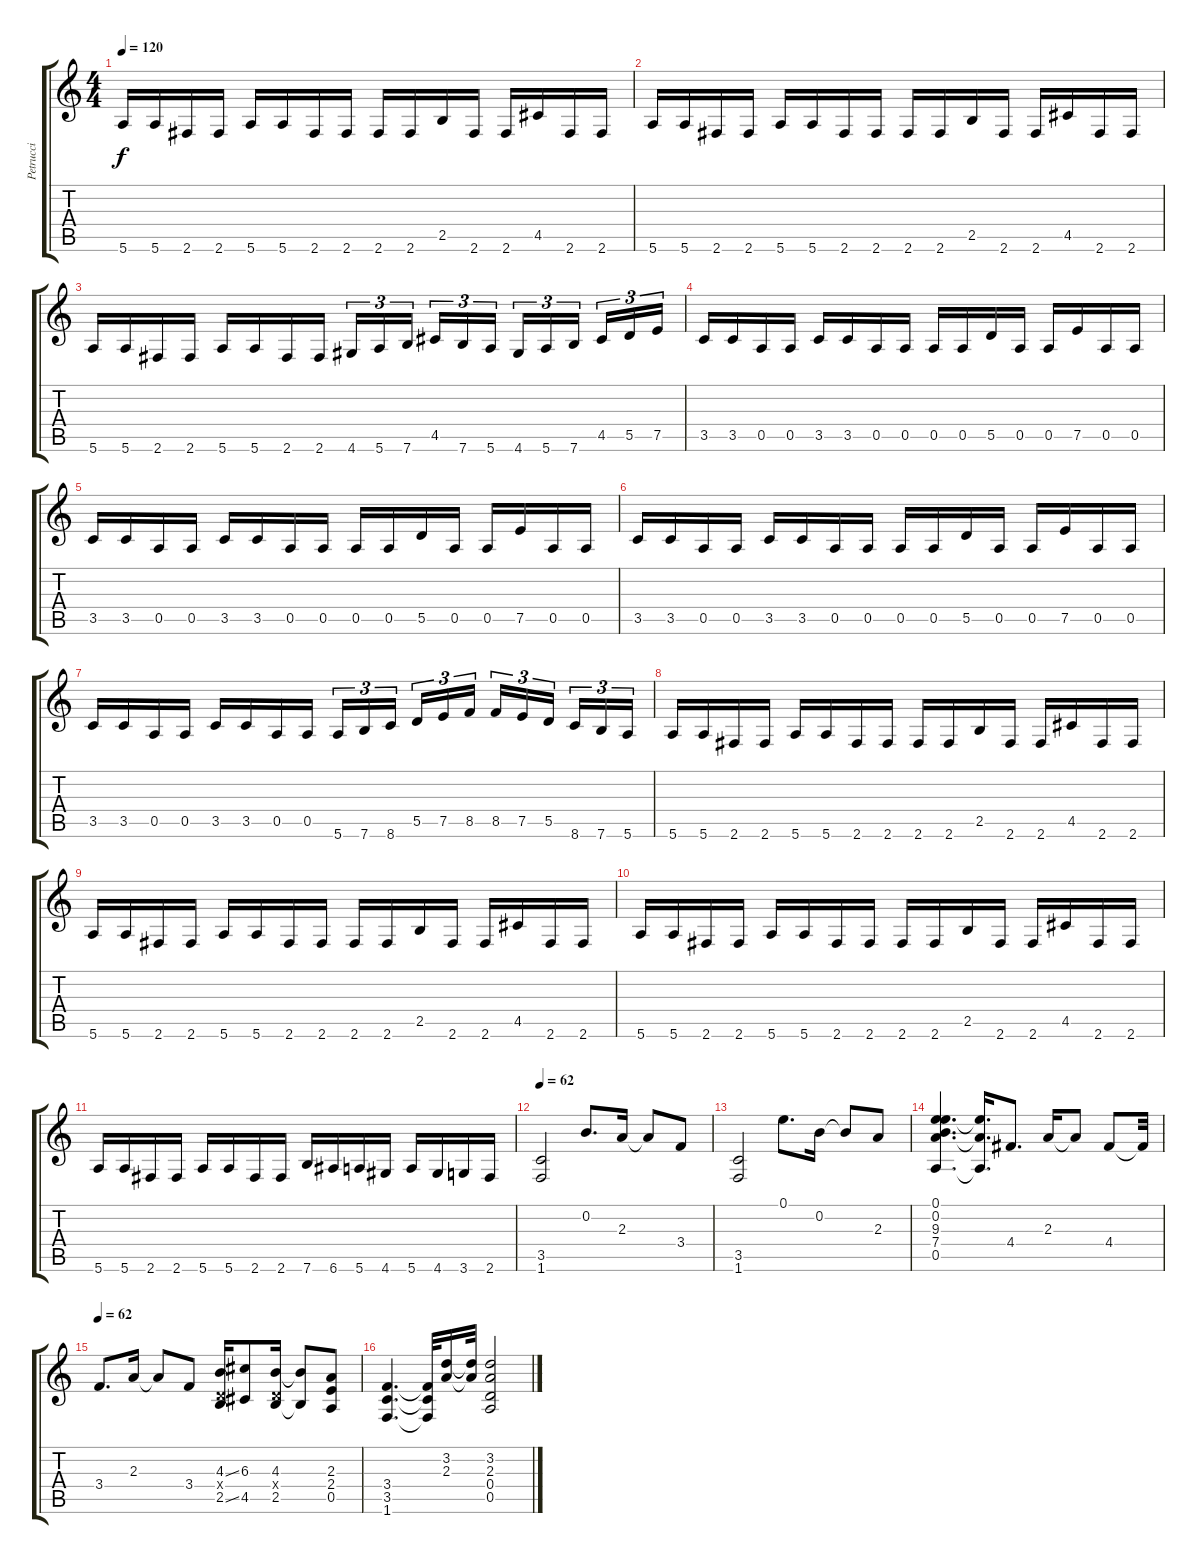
\track ("Petrucci" "Petrucci") {instrument distortionguitar}
\staff {score tabs}
\tuning (E4 B3 G3 D3 A2 E2) {hide}
\ts (4 4)
\tempo 120
\clef g2
\ks c
5.6.16{dy f} 5.6.16 2.6.16 2.6.16 5.6.16 5.6.16 2.6.16 2.6.16 2.6.16 2.6.16 2.5.16 2.6.16 2.6.16 4.5.16 2.6.16 2.6.16 |
5.6.16 5.6.16 2.6.16 2.6.16 5.6.16 5.6.16 2.6.16 2.6.16 2.6.16 2.6.16 2.5.16 2.6.16 2.6.16 4.5.16 2.6.16 2.6.16 |
5.6.16 5.6.16 2.6.16 2.6.16 5.6.16 5.6.16 2.6.16 2.6.16 4.6.16{tu (3 2)} 5.6.16{tu (3 2)} 7.6.16{tu (3 2)} 4.5.16{tu (3 2)} 7.6.16{tu (3 2)} 5.6.16{tu (3 2)} 4.6.16{tu (3 2)} 5.6.16{tu (3 2)} 7.6.16{tu (3 2)} 4.5.16{tu (3 2)} 5.5.16{tu (3 2)} 7.5.16{tu (3 2)} |
3.5.16 3.5.16 0.5.16 0.5.16 3.5.16 3.5.16 0.5.16 0.5.16 0.5.16 0.5.16 5.5.16 0.5.16 0.5.16 7.5.16 0.5.16 0.5.16 |
3.5.16 3.5.16 0.5.16 0.5.16 3.5.16 3.5.16 0.5.16 0.5.16 0.5.16 0.5.16 5.5.16 0.5.16 0.5.16 7.5.16 0.5.16 0.5.16 |
3.5.16 3.5.16 0.5.16 0.5.16 3.5.16 3.5.16 0.5.16 0.5.16 0.5.16 0.5.16 5.5.16 0.5.16 0.5.16 7.5.16 0.5.16 0.5.16 |
3.5.16 3.5.16 0.5.16 0.5.16 3.5.16 3.5.16 0.5.16 0.5.16 5.6.16{tu (3 2)} 7.6.16{tu (3 2)} 8.6.16{tu (3 2)} 5.5.16{tu (3 2)} 7.5.16{tu (3 2)} 8.5.16{tu (3 2)} 8.5.16{tu (3 2)} 7.5.16{tu (3 2)} 5.5.16{tu (3 2)} 8.6.16{tu (3 2)} 7.6.16{tu (3 2)} 5.6.16{tu (3 2)} |
5.6.16 5.6.16 2.6.16 2.6.16 5.6.16 5.6.16 2.6.16 2.6.16 2.6.16 2.6.16 2.5.16 2.6.16 2.6.16 4.5.16 2.6.16 2.6.16 |
5.6.16 5.6.16 2.6.16 2.6.16 5.6.16 5.6.16 2.6.16 2.6.16 2.6.16 2.6.16 2.5.16 2.6.16 2.6.16 4.5.16 2.6.16 2.6.16 |
5.6.16 5.6.16 2.6.16 2.6.16 5.6.16 5.6.16 2.6.16 2.6.16 2.6.16 2.6.16 2.5.16 2.6.16 2.6.16 4.5.16 2.6.16 2.6.16 |
5.6.16 5.6.16 2.6.16 2.6.16 5.6.16 5.6.16 2.6.16 2.6.16 7.6.16 6.6.16 5.6.16 4.6.16 5.6.16 4.6.16 3.6.16 2.6.16 |
\tempo 62
(3.5 1.6).2 0.2.8{d} 2.3.16 2.3{t}.8 3.4.8 |
(3.5 1.6).2 0.1.8{d} 0.2.16 0.2{t}.8 2.3.8 |
(0.1 0.2 9.3 7.4 0.5).4{d} (9.3{t} 7.4{t} 0.5{t}).16{d} 4.4.8{d} 2.3.16 2.3{t}.8 4.4.8 4.4{t}.32 |
\tempo 62
3.4.8{d} 2.3.16 2.3{t}.8 3.4.8 (4.3{ss} 0.4{x} 2.5{ss}).16 (6.3 4.5).8 (4.3 0.4{x} 2.5).16 (4.3{t} 2.5{t}).8 (2.3 2.4 0.5).8 |
(3.4 3.5 1.6).4{d} (3.4{t} 3.5{t} 1.6{t}).32 (3.2 2.3).16 (3.2{t} 2.3{t}).32 (3.2 2.3 0.4 0.5).2
